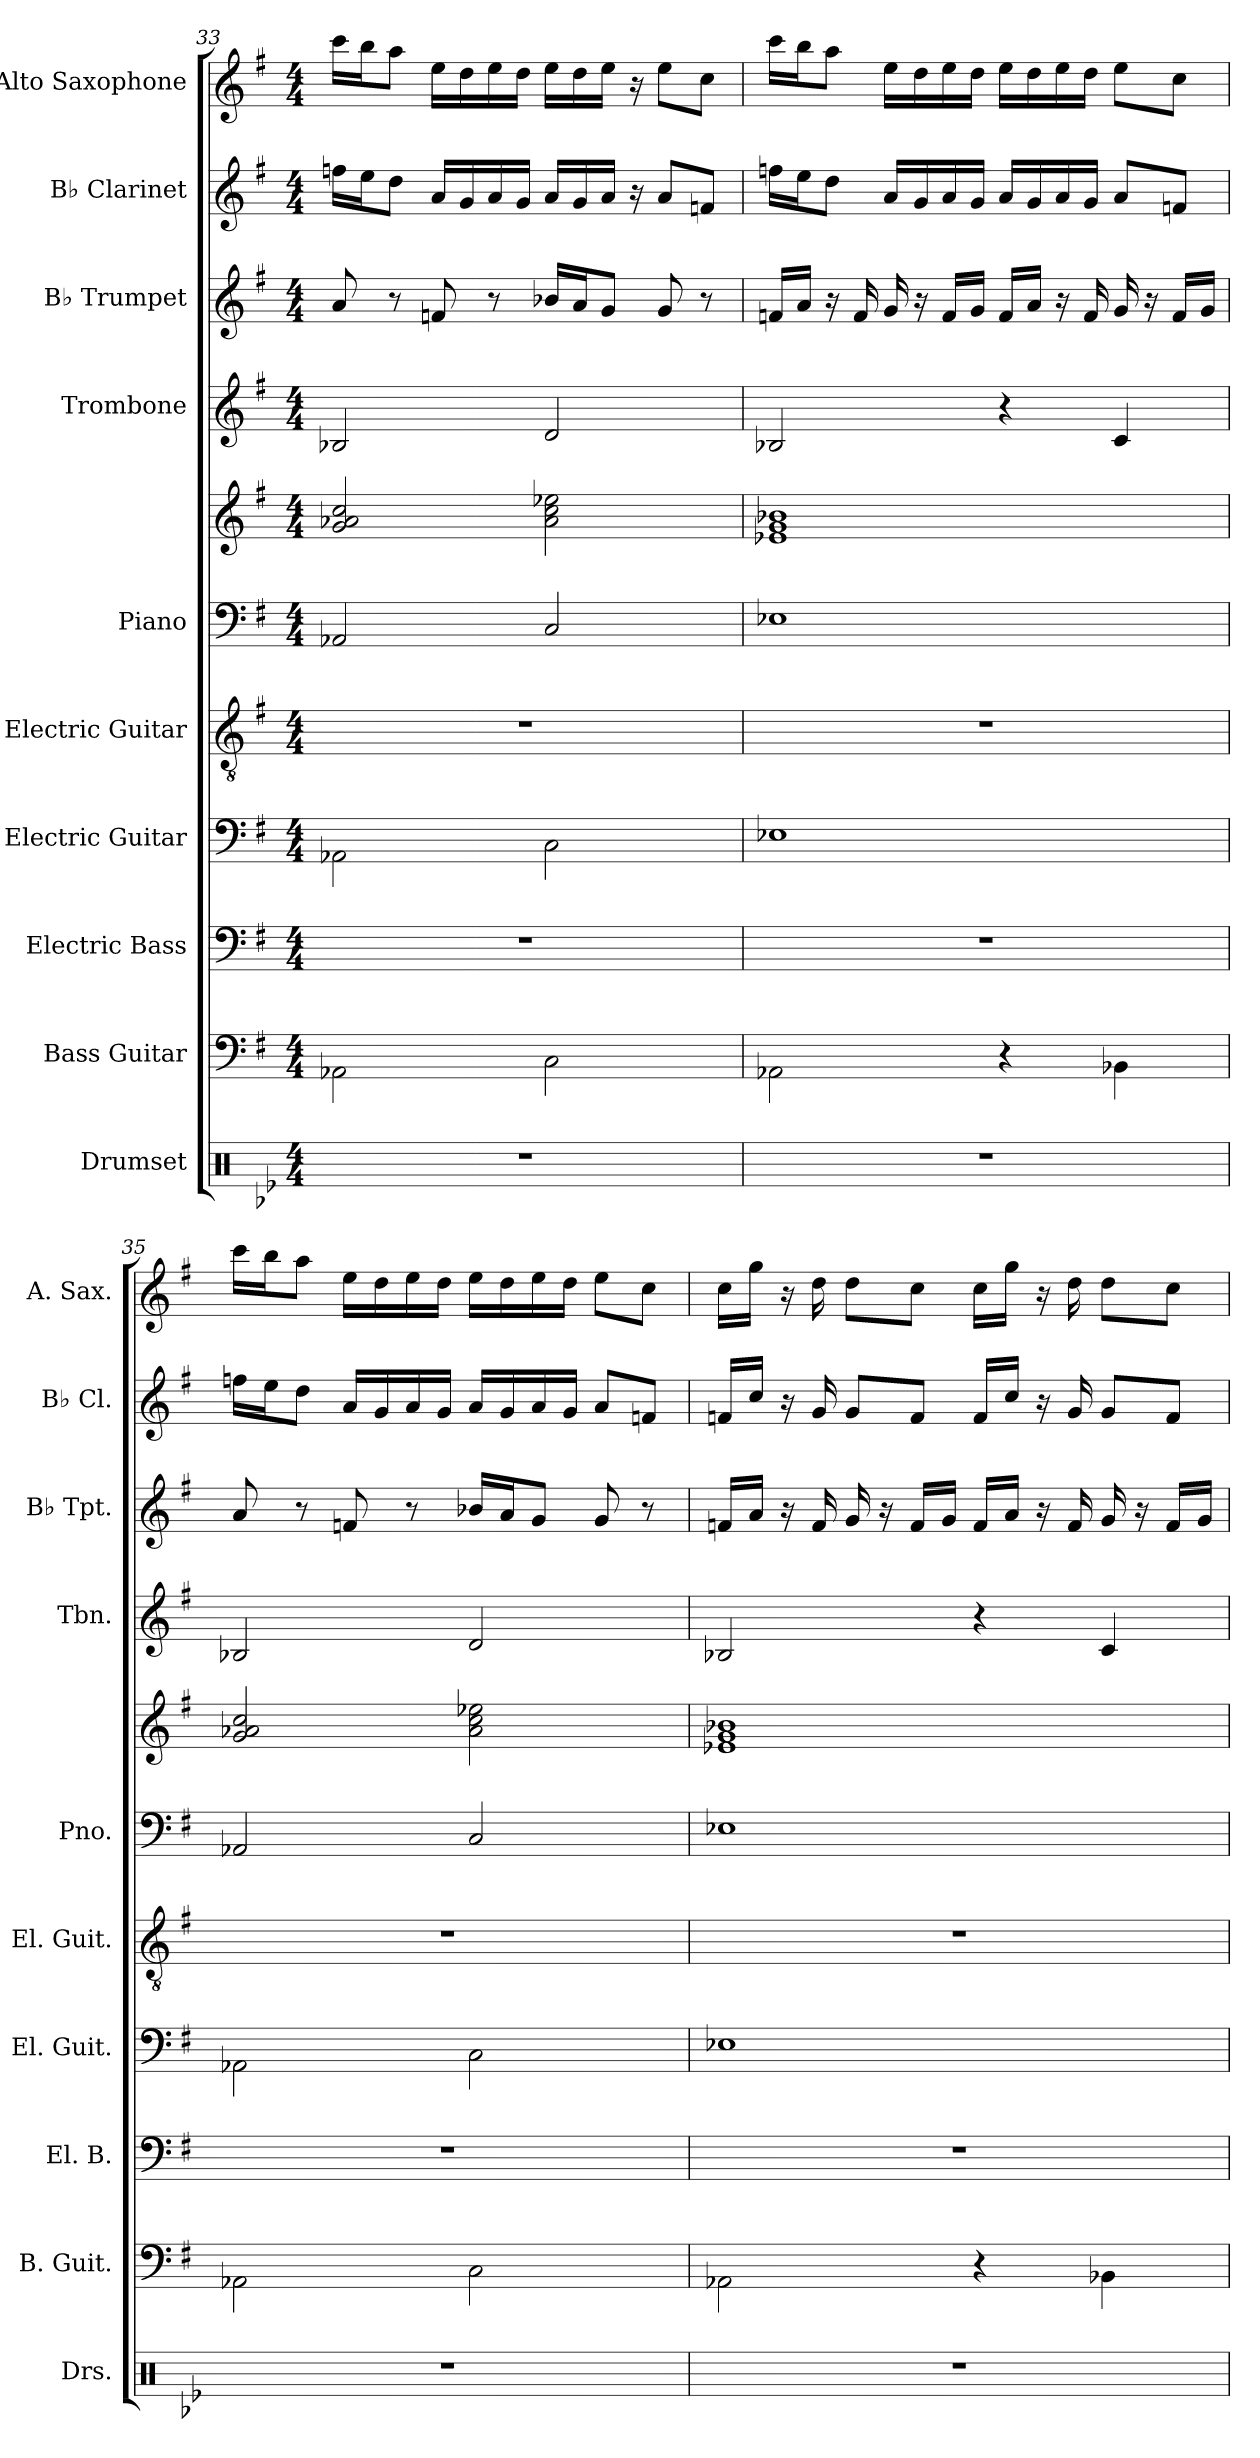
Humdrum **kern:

**kern	**kern	**kern	**kern	**kern	**kern	**kern	**kern	**kern	**kern	**kern
*part10	*part9	*part8	*part7	*part6	*part5	*part5	*part4	*part3	*part2	*part1
*staff11	*staff10	*staff9	*staff8	*staff7	*staff6	*staff5	*staff4	*staff3	*staff2	*staff1
*I"Drumset	*I"Bass Guitar	*I"Electric Bass	*I"Electric Guitar	*I"Electric Guitar	*I"Piano	*	*I"Trombone	*I"B♭ Trumpet	*I"B♭ Clarinet	*I"Alto Saxophone
*I'Drs.	*I'B. Guit.	*I'El. B.	*I'El. Guit.	*I'El. Guit.	*I'Pno.	*	*I'Tbn.	*I'B♭ Tpt.	*I'B♭ Cl.	*I'A. Sax.
!!LO:PB:g=z
*clefX	*	*clefF4	*	*clefGv2	*clefF4	*clefG2	*clefG2	*clefG2	*clefG2	*clefG2
*	*ITrd7c12	*ITrd7c12	*	*	*	*	*ITrd1c2	*ITrd1c2	*ITrd1c2	*ITrd5c9
*k[b-e-]	*k[f#]	*k[f#]	*k[f#]	*k[f#]	*k[f#]	*k[f#]	*k[b-]	*k[b-]	*k[b-]	*k[b-e-]
*M4/4	*M4/4	*M4/4	*M4/4	*M4/4	*M4/4	*M4/4	*M4/4	*M4/4	*M4/4	*M4/4
=33	=33	=33	=33	=33	=33	=33	=33	=33	=33	=33
1r	2AAA-X\	1r	2AA-X\	1r	2AA-X/	2g/ 2a-X/ 2cc/	2A-X/	8g/	16ee-X\LL	16ee-\LL
.	.	.	.	.	.	.	.	.	16dd\J	16dd\J
.	.	.	.	.	.	.	.	8r	8cc\J	8cc\J
.	.	.	.	.	.	.	.	8e-X/	16g/LL	16g\LL
.	.	.	.	.	.	.	.	.	16f/	16f\
.	.	.	.	.	.	.	.	8r	16g/	16g\
.	.	.	.	.	.	.	.	.	16f/JJ	16f\JJ
.	2CC\	.	2C\	.	2C/	2a-\ 2cc\ 2ee-X\	2c/	16a-X/LL	16g/LL	16g\LL
.	.	.	.	.	.	.	.	16g/J	16f/	16f\
.	.	.	.	.	.	.	.	8f/J	16g/JJ	16g\JJ
.	.	.	.	.	.	.	.	.	16r	16r
.	.	.	.	.	.	.	.	8f/	8g/L	8g\L
.	.	.	.	.	.	.	.	8r	8e-X/J	8e-\J
!!LO:PB:g=z
=34	=34	=34	=34	=34	=34	=34	=34	=34	=34	=34
1r	2AAA-X\	1r	1E-X	1r	1E-X	1e-X 1g 1b-X	2A-X/	16e-X/LL	16ee-X\LL	16ee-\LL
.	.	.	.	.	.	.	.	16g/JJ	16dd\J	16dd\J
.	.	.	.	.	.	.	.	16r	8cc\J	8cc\J
.	.	.	.	.	.	.	.	16e-/	.	.
.	.	.	.	.	.	.	.	16f/	16g/LL	16g\LL
.	.	.	.	.	.	.	.	16r	16f/	16f\
.	.	.	.	.	.	.	.	16e-/LL	16g/	16g\
.	.	.	.	.	.	.	.	16f/JJ	16f/JJ	16f\JJ
.	4r	.	.	.	.	.	4r	16e-/LL	16g/LL	16g\LL
.	.	.	.	.	.	.	.	16g/JJ	16f/	16f\
.	.	.	.	.	.	.	.	16r	16g/	16g\
.	.	.	.	.	.	.	.	16e-/	16f/JJ	16f\JJ
.	4BBB-X\	.	.	.	.	.	4B-/	16f/	8g/L	8g\L
.	.	.	.	.	.	.	.	16r	.	.
.	.	.	.	.	.	.	.	16e-/LL	8e-X/J	8e-\J
.	.	.	.	.	.	.	.	16f/JJ	.	.
!!LO:PB:g=z
=35	=35	=35	=35	=35	=35	=35	=35	=35	=35	=35
1r	2AAA-X\	1r	2AA-X\	1r	2AA-X/	2g/ 2a-X/ 2cc/	2A-X/	8g/	16ee-X\LL	16ee-\LL
.	.	.	.	.	.	.	.	.	16dd\J	16dd\J
.	.	.	.	.	.	.	.	8r	8cc\J	8cc\J
.	.	.	.	.	.	.	.	8e-X/	16g/LL	16g\LL
.	.	.	.	.	.	.	.	.	16f/	16f\
.	.	.	.	.	.	.	.	8r	16g/	16g\
.	.	.	.	.	.	.	.	.	16f/JJ	16f\JJ
.	2CC\	.	2C\	.	2C/	2a-\ 2cc\ 2ee-X\	2c/	16a-X/LL	16g/LL	16g\LL
.	.	.	.	.	.	.	.	16g/J	16f/	16f\
.	.	.	.	.	.	.	.	8f/J	16g/	16g\
.	.	.	.	.	.	.	.	.	16f/JJ	16f\JJ
.	.	.	.	.	.	.	.	8f/	8g/L	8g\L
.	.	.	.	.	.	.	.	8r	8e-X/J	8e-\J
!!LO:PB:g=z
=36	=36	=36	=36	=36	=36	=36	=36	=36	=36	=36
1r	2AAA-X\	1r	1E-X	1r	1E-X	1e-X 1g 1b-X	2A-X/	16e-X/LL	16e-X/LL	16e-\LL
.	.	.	.	.	.	.	.	16g/JJ	16b-/JJ	16b-\JJ
.	.	.	.	.	.	.	.	16r	16r	16r
.	.	.	.	.	.	.	.	16e-/	16f/	16f\
.	.	.	.	.	.	.	.	16f/	8f/L	8f\L
.	.	.	.	.	.	.	.	16r	.	.
.	.	.	.	.	.	.	.	16e-/LL	8e-/J	8e-\J
.	.	.	.	.	.	.	.	16f/JJ	.	.
.	4r	.	.	.	.	.	4r	16e-/LL	16e-/LL	16e-\LL
.	.	.	.	.	.	.	.	16g/JJ	16b-/JJ	16b-\JJ
.	.	.	.	.	.	.	.	16r	16r	16r
.	.	.	.	.	.	.	.	16e-/	16f/	16f\
.	4BBB-X\	.	.	.	.	.	4B-/	16f/	8f/L	8f\L
.	.	.	.	.	.	.	.	16r	.	.
.	.	.	.	.	.	.	.	16e-/LL	8e-/J	8e-\J
.	.	.	.	.	.	.	.	16f/JJ	.	.
=	=	=	=	=	=	=	=	=	=	=
*-	*-	*-	*-	*-	*-	*-	*-	*-	*-	*-
